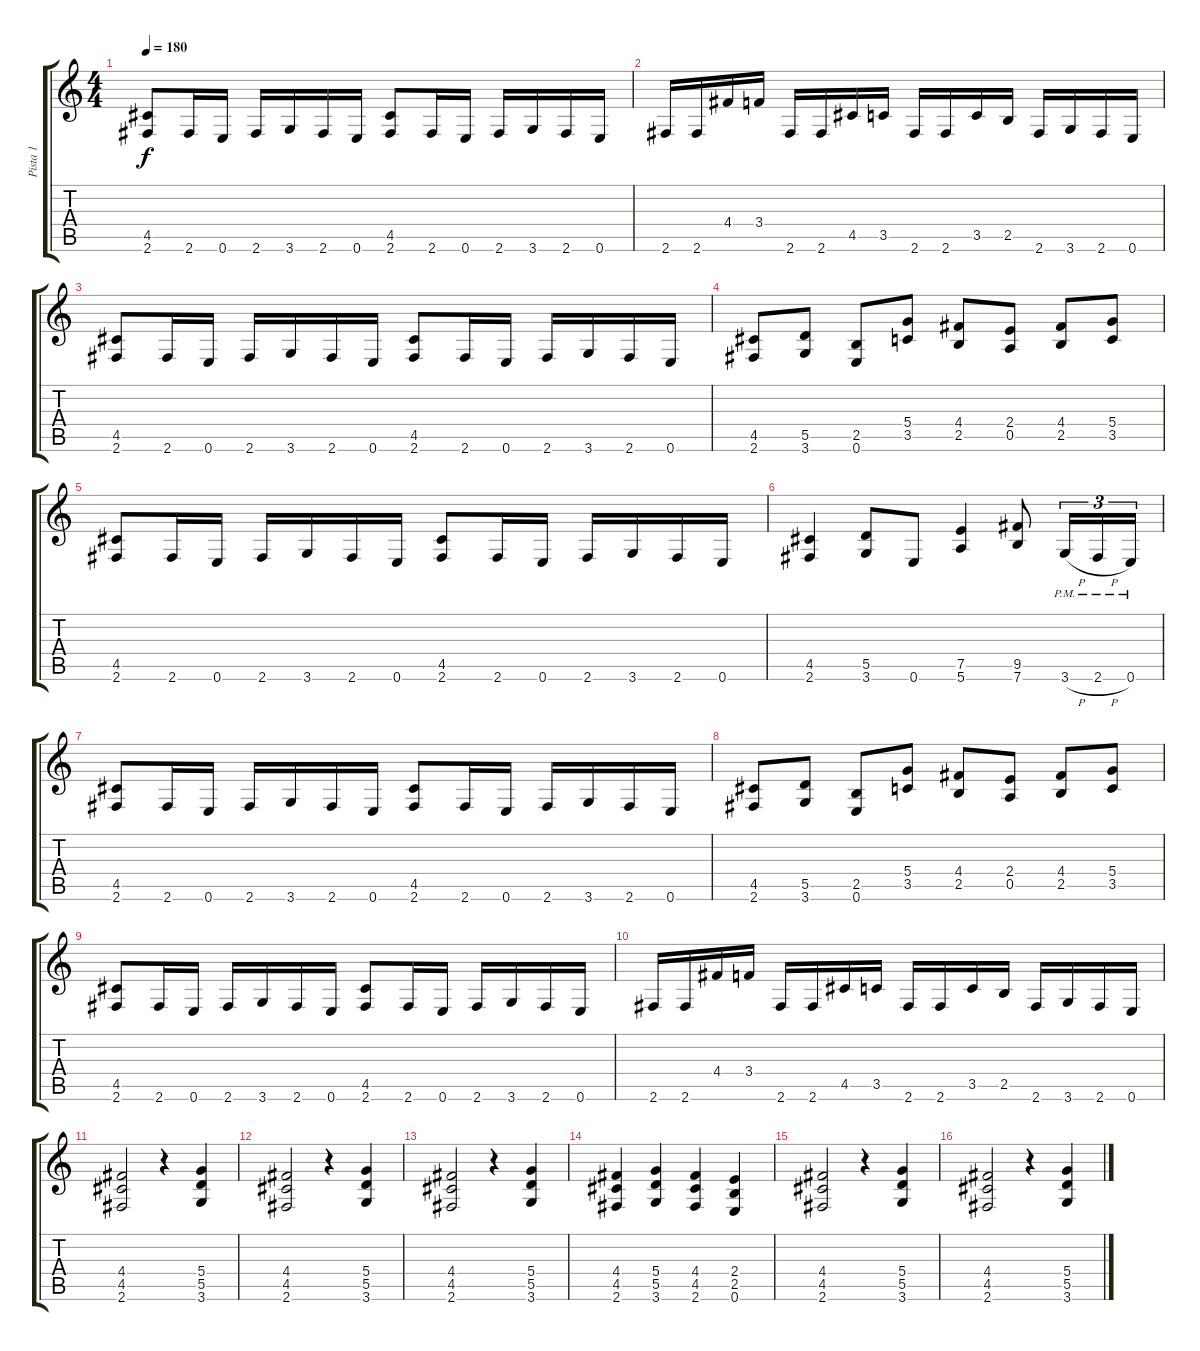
\track ("Pista 1" "Pista 1") {instrument distortionguitar}
\staff {score tabs}
\tuning (E4 B3 G3 D3 A2 E2) {hide}
\ts (4 4)
\tempo 180
\clef g2
\ks c
(4.5 2.6).8{dy f} 2.6.16 0.6.16 2.6.16 3.6.16 2.6.16 0.6.16 (4.5 2.6).8 2.6.16 0.6.16 2.6.16 3.6.16 2.6.16 0.6.16 |
2.6.16 2.6.16 4.4.16 3.4.16 2.6.16 2.6.16 4.5.16 3.5.16 2.6.16 2.6.16 3.5.16 2.5.16 2.6.16 3.6.16 2.6.16 0.6.16 |
(4.5 2.6).8 2.6.16 0.6.16 2.6.16 3.6.16 2.6.16 0.6.16 (4.5 2.6).8 2.6.16 0.6.16 2.6.16 3.6.16 2.6.16 0.6.16 |
(4.5 2.6).8 (5.5 3.6).8 (2.5 0.6).8 (5.4 3.5).8 (4.4 2.5).8 (2.4 0.5).8 (4.4 2.5).8 (5.4 3.5).8 |
(4.5 2.6).8 2.6.16 0.6.16 2.6.16 3.6.16 2.6.16 0.6.16 (4.5 2.6).8 2.6.16 0.6.16 2.6.16 3.6.16 2.6.16 0.6.16 |
(4.5 2.6).4 (5.5 3.6).8 0.6.8 (7.5 5.6).4 (9.5 7.6).8 3.6{h pm}.16{tu (3 2)} 2.6{h pm}.16{tu (3 2)} 0.6{pm}.16{tu (3 2)} |
(4.5 2.6).8 2.6.16 0.6.16 2.6.16 3.6.16 2.6.16 0.6.16 (4.5 2.6).8 2.6.16 0.6.16 2.6.16 3.6.16 2.6.16 0.6.16 |
(4.5 2.6).8 (5.5 3.6).8 (2.5 0.6).8 (5.4 3.5).8 (4.4 2.5).8 (2.4 0.5).8 (4.4 2.5).8 (5.4 3.5).8 |
(4.5 2.6).8 2.6.16 0.6.16 2.6.16 3.6.16 2.6.16 0.6.16 (4.5 2.6).8 2.6.16 0.6.16 2.6.16 3.6.16 2.6.16 0.6.16 |
2.6.16 2.6.16 4.4.16 3.4.16 2.6.16 2.6.16 4.5.16 3.5.16 2.6.16 2.6.16 3.5.16 2.5.16 2.6.16 3.6.16 2.6.16 0.6.16 |
(4.4 4.5 2.6).2 r.4 (5.4 5.5 3.6).4 |
(4.4 4.5 2.6).2 r.4 (5.4 5.5 3.6).4 |
(4.4 4.5 2.6).2 r.4 (5.4 5.5 3.6).4 |
(4.4 4.5 2.6).4 (5.4 5.5 3.6).4 (4.4 4.5 2.6).4 (2.4 2.5 0.6).4 |
(4.4 4.5 2.6).2 r.4 (5.4 5.5 3.6).4 |
(4.4 4.5 2.6).2 r.4 (5.4 5.5 3.6).4
